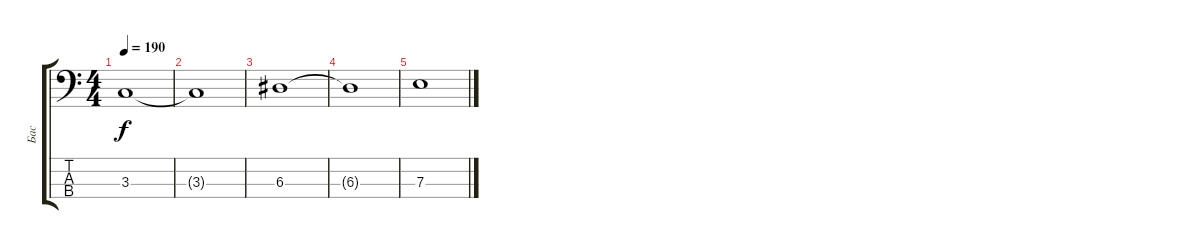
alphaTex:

\track ("Бас" "Бас") {instrument electricbassfinger}
\staff {score tabs}
\tuning (G2 D2 A1 E1) {hide}
\ts (4 4)
\tempo 190
\clef f4
\ks c
3.3.1{dy f} |
3.3{t}.1 |
6.3.1 |
6.3{t}.1 |
7.3.1
